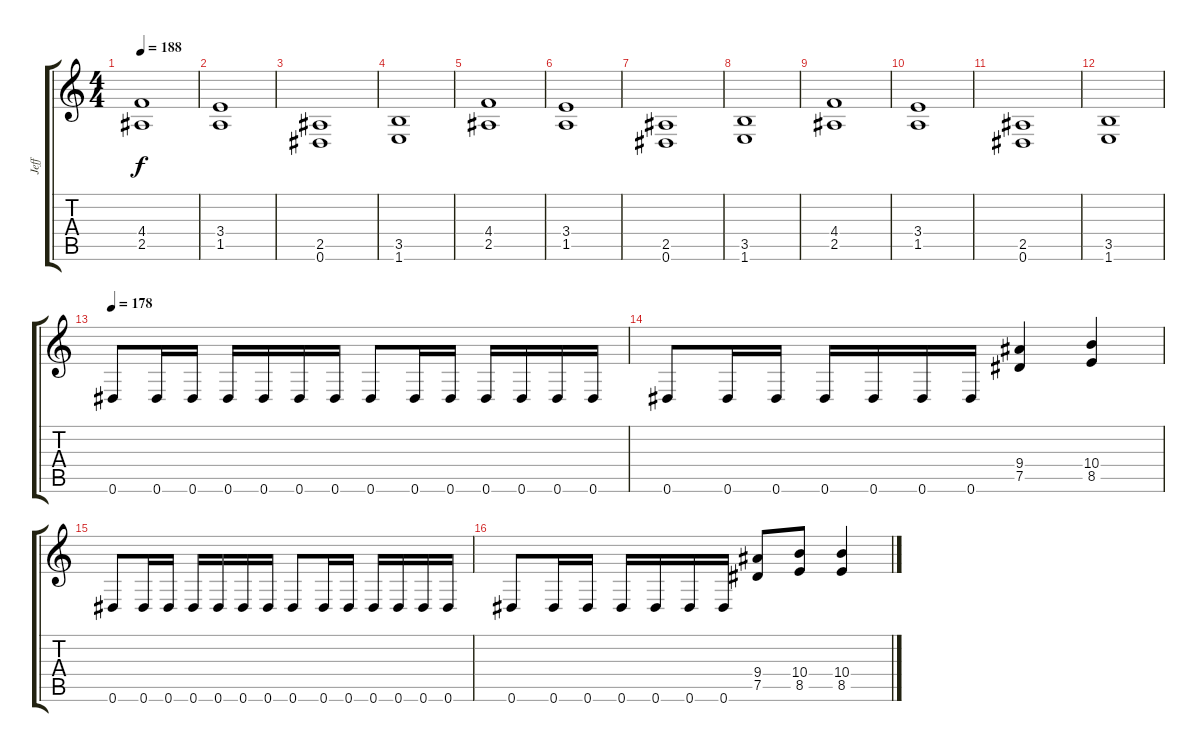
\track ("Jeff" "Jeff") {instrument distortionguitar}
\staff {score tabs}
\tuning (Eb4 Bb3 Gb3 Db3 Ab2 Eb2) {hide}
\ts (4 4)
\tempo 188
\clef g2
\ks c
(4.4 2.5).1{dy f} |
(3.4 1.5).1 |
(2.5 0.6).1 |
(3.5 1.6).1 |
(4.4 2.5).1 |
(3.4 1.5).1 |
(2.5 0.6).1 |
(3.5 1.6).1 |
(4.4 2.5).1 |
(3.4 1.5).1 |
(2.5 0.6).1 |
(3.5 1.6).1 |
\tempo 178
0.6.8 0.6.16 0.6.16 0.6.16 0.6.16 0.6.16 0.6.16 0.6.8 0.6.16 0.6.16 0.6.16 0.6.16 0.6.16 0.6.16 |
0.6.8 0.6.16 0.6.16 0.6.16 0.6.16 0.6.16 0.6.16 (9.4 7.5).4 (10.4 8.5).4 |
0.6.8 0.6.16 0.6.16 0.6.16 0.6.16 0.6.16 0.6.16 0.6.8 0.6.16 0.6.16 0.6.16 0.6.16 0.6.16 0.6.16 |
0.6.8 0.6.16 0.6.16 0.6.16 0.6.16 0.6.16 0.6.16 (9.4 7.5).8 (10.4 8.5).8 (10.4 8.5).4
